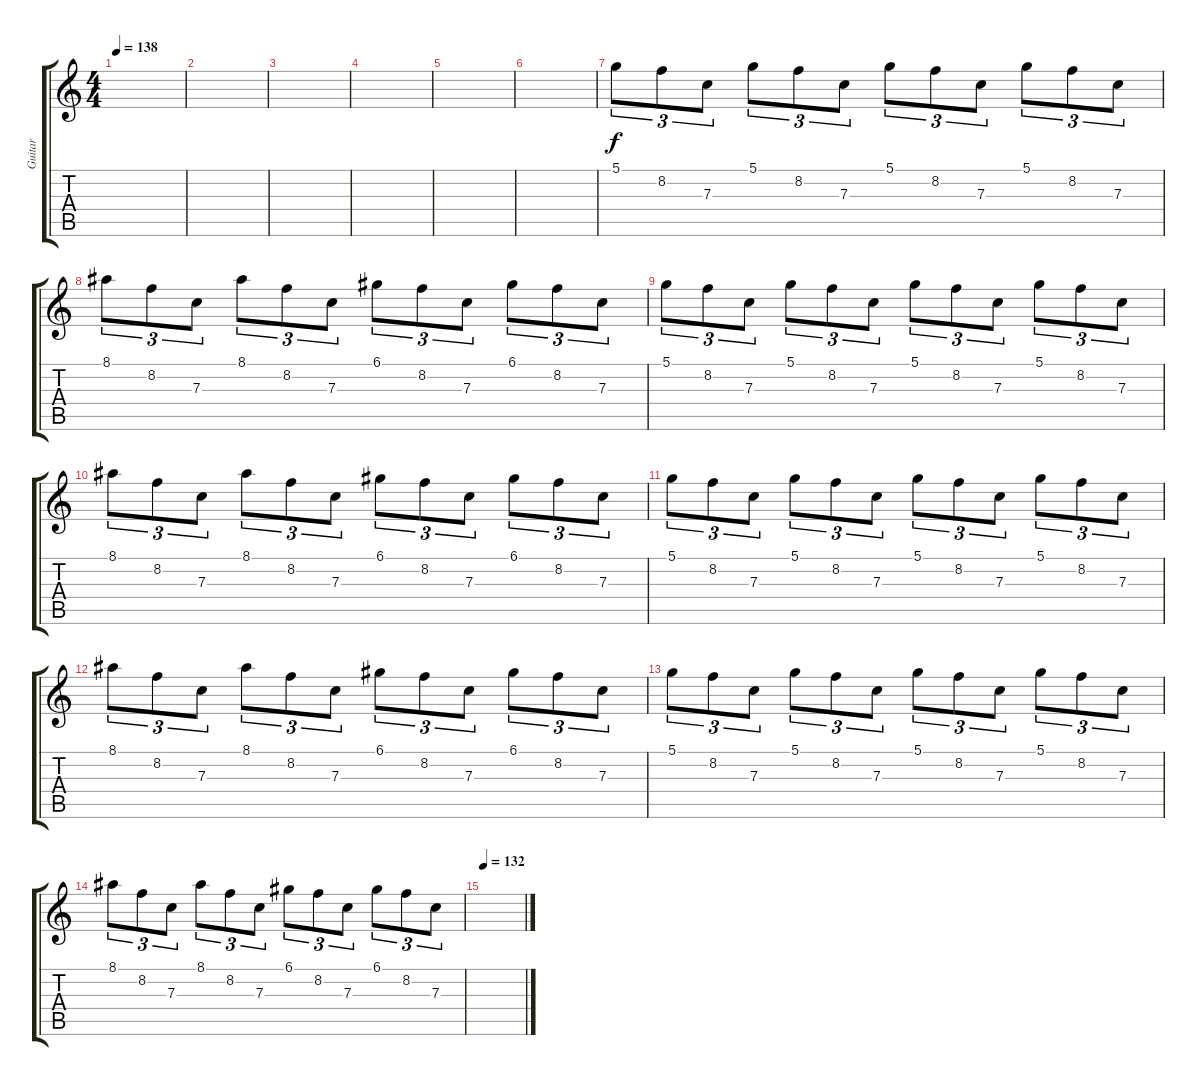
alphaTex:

\track ("Guitar" "Guitar") {instrument distortionguitar}
\staff {score tabs}
\tuning (D4 A3 F3 C3 G2 C2) {hide}
\ts (4 4)
\tempo 138
\clef g2
\ks c
|
|
|
|
|
|
5.1.8{tu (3 2) volume 14} 8.2.8{tu (3 2)} 7.3.8{tu (3 2)} 5.1.8{tu (3 2)} 8.2.8{tu (3 2)} 7.3.8{tu (3 2)} 5.1.8{tu (3 2)} 8.2.8{tu (3 2)} 7.3.8{tu (3 2)} 5.1.8{tu (3 2)} 8.2.8{tu (3 2)} 7.3.8{tu (3 2)} |
8.1.8{tu (3 2)} 8.2.8{tu (3 2)} 7.3.8{tu (3 2)} 8.1.8{tu (3 2)} 8.2.8{tu (3 2)} 7.3.8{tu (3 2)} 6.1.8{tu (3 2)} 8.2.8{tu (3 2)} 7.3.8{tu (3 2)} 6.1.8{tu (3 2)} 8.2.8{tu (3 2)} 7.3.8{tu (3 2)} |
5.1.8{tu (3 2)} 8.2.8{tu (3 2)} 7.3.8{tu (3 2)} 5.1.8{tu (3 2)} 8.2.8{tu (3 2)} 7.3.8{tu (3 2)} 5.1.8{tu (3 2)} 8.2.8{tu (3 2)} 7.3.8{tu (3 2)} 5.1.8{tu (3 2)} 8.2.8{tu (3 2)} 7.3.8{tu (3 2)} |
8.1.8{tu (3 2)} 8.2.8{tu (3 2)} 7.3.8{tu (3 2)} 8.1.8{tu (3 2)} 8.2.8{tu (3 2)} 7.3.8{tu (3 2)} 6.1.8{tu (3 2)} 8.2.8{tu (3 2)} 7.3.8{tu (3 2)} 6.1.8{tu (3 2)} 8.2.8{tu (3 2)} 7.3.8{tu (3 2)} |
5.1.8{tu (3 2) volume 14} 8.2.8{tu (3 2)} 7.3.8{tu (3 2)} 5.1.8{tu (3 2)} 8.2.8{tu (3 2)} 7.3.8{tu (3 2)} 5.1.8{tu (3 2)} 8.2.8{tu (3 2)} 7.3.8{tu (3 2)} 5.1.8{tu (3 2)} 8.2.8{tu (3 2)} 7.3.8{tu (3 2)} |
8.1.8{tu (3 2)} 8.2.8{tu (3 2)} 7.3.8{tu (3 2)} 8.1.8{tu (3 2)} 8.2.8{tu (3 2)} 7.3.8{tu (3 2)} 6.1.8{tu (3 2)} 8.2.8{tu (3 2)} 7.3.8{tu (3 2)} 6.1.8{tu (3 2)} 8.2.8{tu (3 2)} 7.3.8{tu (3 2)} |
5.1.8{tu (3 2)} 8.2.8{tu (3 2)} 7.3.8{tu (3 2)} 5.1.8{tu (3 2)} 8.2.8{tu (3 2)} 7.3.8{tu (3 2)} 5.1.8{tu (3 2)} 8.2.8{tu (3 2)} 7.3.8{tu (3 2)} 5.1.8{tu (3 2)} 8.2.8{tu (3 2)} 7.3.8{tu (3 2)} |
8.1.8{tu (3 2)} 8.2.8{tu (3 2)} 7.3.8{tu (3 2)} 8.1.8{tu (3 2)} 8.2.8{tu (3 2)} 7.3.8{tu (3 2)} 6.1.8{tu (3 2)} 8.2.8{tu (3 2)} 7.3.8{tu (3 2)} 6.1.8{tu (3 2)} 8.2.8{tu (3 2)} 7.3.8{tu (3 2)} |
\tempo 132
